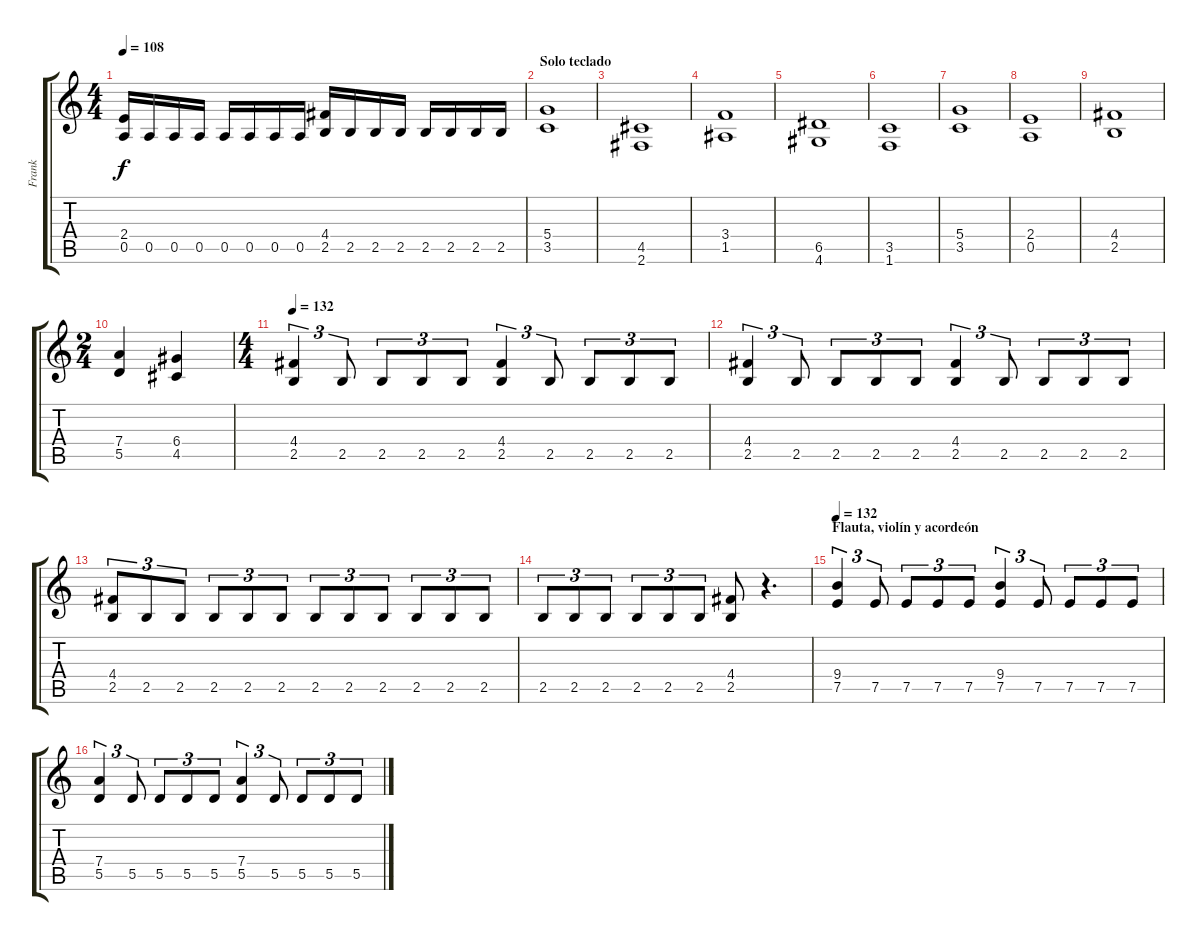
\track ("Frank" "Frank") {instrument distortionguitar}
\staff {score tabs}
\tuning (E4 B3 G3 D3 A2 E2) {hide}
\ts (4 4)
\tempo 108
\clef g2
\ks c
(2.4 0.5).16{dy f} 0.5.16 0.5.16 0.5.16 0.5.16 0.5.16 0.5.16 0.5.16 (4.4 2.5).16 2.5.16 2.5.16 2.5.16 2.5.16 2.5.16 2.5.16 2.5.16 |
\section ("" "Solo teclado")
(5.4 3.5).1 |
(4.5 2.6).1 |
(3.4 1.5).1 |
(6.5 4.6).1 |
(3.5 1.6).1 |
(5.4 3.5).1 |
(2.4 0.5).1 |
(4.4 2.5).1 |
\ts (2 4)
(7.4 5.5).4 (6.4 4.5).4 |
\ts (4 4)
\tempo 132
(4.4 2.5).4{tu (3 2)} 2.5.8{tu (3 2)} 2.5.8{tu (3 2)} 2.5.8{tu (3 2)} 2.5.8{tu (3 2)} (4.4 2.5).4{tu (3 2)} 2.5.8{tu (3 2)} 2.5.8{tu (3 2)} 2.5.8{tu (3 2)} 2.5.8{tu (3 2)} |
(4.4 2.5).4{tu (3 2)} 2.5.8{tu (3 2)} 2.5.8{tu (3 2)} 2.5.8{tu (3 2)} 2.5.8{tu (3 2)} (4.4 2.5).4{tu (3 2)} 2.5.8{tu (3 2)} 2.5.8{tu (3 2)} 2.5.8{tu (3 2)} 2.5.8{tu (3 2)} |
(4.4 2.5).8{tu (3 2)} 2.5.8{tu (3 2)} 2.5.8{tu (3 2)} 2.5.8{tu (3 2)} 2.5.8{tu (3 2)} 2.5.8{tu (3 2)} 2.5.8{tu (3 2)} 2.5.8{tu (3 2)} 2.5.8{tu (3 2)} 2.5.8{tu (3 2)} 2.5.8{tu (3 2)} 2.5.8{tu (3 2)} |
2.5.8{tu (3 2)} 2.5.8{tu (3 2)} 2.5.8{tu (3 2)} 2.5.8{tu (3 2)} 2.5.8{tu (3 2)} 2.5.8{tu (3 2)} (4.4 2.5).8 r.4{d} |
\section ("" "Flauta, violín y acordeón")
\tempo 132
(9.4 7.5).4{tu (3 2) volume 13} 7.5.8{tu (3 2)} 7.5.8{tu (3 2)} 7.5.8{tu (3 2)} 7.5.8{tu (3 2)} (9.4 7.5).4{tu (3 2)} 7.5.8{tu (3 2)} 7.5.8{tu (3 2)} 7.5.8{tu (3 2)} 7.5.8{tu (3 2)} |
(7.4 5.5).4{tu (3 2)} 5.5.8{tu (3 2)} 5.5.8{tu (3 2)} 5.5.8{tu (3 2)} 5.5.8{tu (3 2)} (7.4 5.5).4{tu (3 2)} 5.5.8{tu (3 2)} 5.5.8{tu (3 2)} 5.5.8{tu (3 2)} 5.5.8{tu (3 2)}
